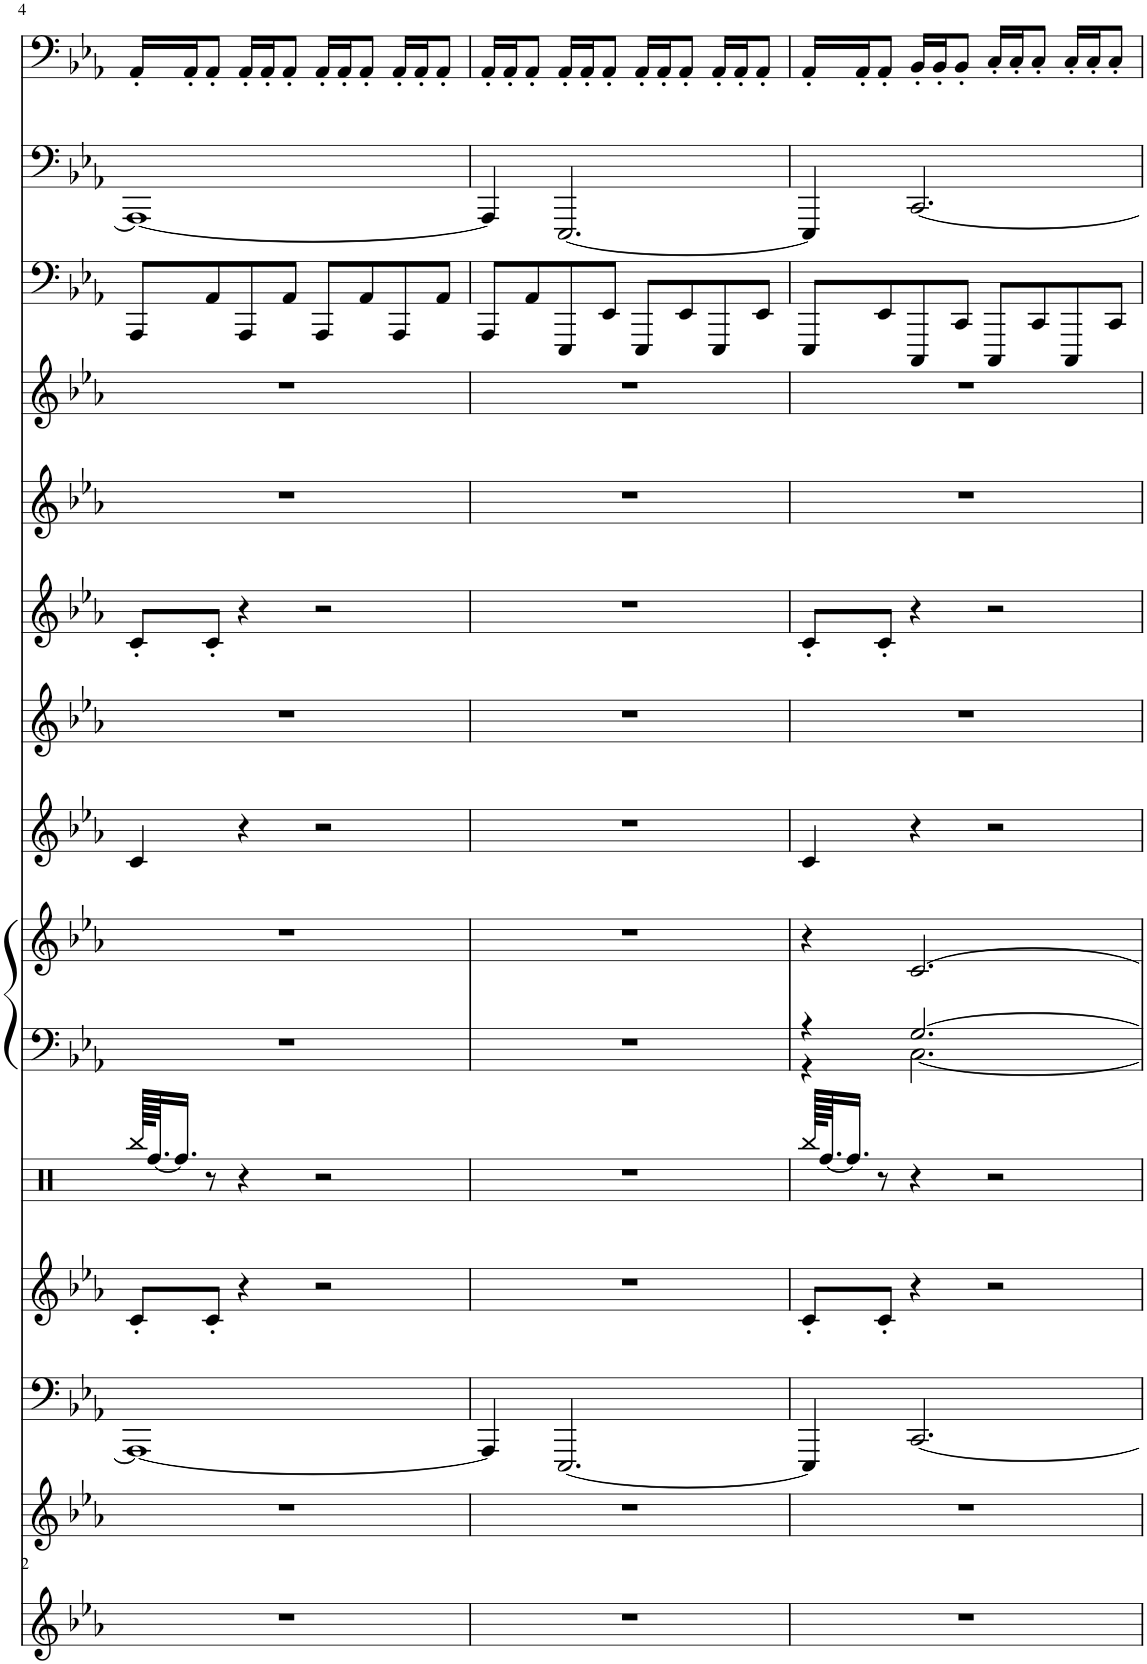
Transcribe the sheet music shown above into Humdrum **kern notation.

**kern	**kern	**kern	**kern	**kern	**kern	**kern	**kern	**kern	**kern	**kern	**kern	**kern	**kern	**kern
*part14	*part13	*part12	*part11	*part10	*part9	*part9	*part8	*part7	*part6	*part5	*part4	*part3	*part2	*part1
*staff15	*staff14	*staff13	*staff12	*staff11	*staff10	*staff9	*staff8	*staff7	*staff6	*staff5	*staff4	*staff3	*staff2	*staff1
*I"Square Wave	*I"Bass Lead	*I"Fretless Bass	*I"Synth Voice	*I"Percussion	*I"Warm Pad	*	*I"Syn.Strings 1	*I"Athmosphere	*I"Voice Oohs	*I"Synth Voice	*I"Tenor Sax	*I"Synth Bass 2	*I"Synth Bass 2	*I"Bass Lead, aud_mb1357
*	*	*	*I'V	*I'Perc	*	*	*I'Str	*	*I'V	*I'V	*I'T Sax	*	*	*
!!LO:PB:g=z
*clefG2	*clefG2	*clefF4	*clefG2	*clefX	*clefF4	*clefG2	*clefG2	*clefG2	*clefG2	*clefG2	*clefG2	*clefF4	*clefF4	*clefF4
*	*	*	*	*	*	*	*	*	*	*	*Trd8c14	*	*	*
*k[b-e-a-]	*k[b-e-a-]	*k[b-e-a-]	*k[b-e-a-]	*k[]	*k[b-e-a-]	*k[b-e-a-]	*k[b-e-a-]	*k[b-e-a-]	*k[b-e-a-]	*k[b-e-a-]	*k[b-e-a-]	*k[b-e-a-]	*k[b-e-a-]	*k[b-e-a-]
*M4/4	*M4/4	*M4/4	*M4/4	*M4/4	*M4/4	*M4/4	*M4/4	*M4/4	*M4/4	*M4/4	*M4/4	*M4/4	*M4/4	*M4/4
=4	=4	=4	=4	=4	=4	=4	=4	=4	=4	=4	=4	=4	=4	=4
1r	1r	1AAA-_	8c'/L	128Rbb/KLLLL	1r	1r	4c/	1r	8c'/L	1r	1r	8AAA-/L	1AAA-_	16AA-'/LL
.	.	.	.	[64.Rff/JJ	.	.	.	.	.	.	.	.	.	.
.	.	.	.	16.Rff/JJ]	.	.	.	.	.	.	.	.	.	.
.	.	.	.	.	.	.	.	.	.	.	.	.	.	16AA-'/J
.	.	.	8c'/J	8r	.	.	.	.	8c'/J	.	.	8AA-/	.	8AA-'/J
.	.	.	4r	4r	.	.	4r	.	4r	.	.	8AAA-/	.	16AA-'/LL
.	.	.	.	.	.	.	.	.	.	.	.	.	.	16AA-'/J
.	.	.	.	.	.	.	.	.	.	.	.	8AA-/J	.	8AA-'/J
.	.	.	2r	2r	.	.	2r	.	2r	.	.	8AAA-/L	.	16AA-'/LL
.	.	.	.	.	.	.	.	.	.	.	.	.	.	16AA-'/J
.	.	.	.	.	.	.	.	.	.	.	.	8AA-/	.	8AA-'/J
.	.	.	.	.	.	.	.	.	.	.	.	8AAA-/	.	16AA-'/LL
.	.	.	.	.	.	.	.	.	.	.	.	.	.	16AA-'/J
.	.	.	.	.	.	.	.	.	.	.	.	8AA-/J	.	8AA-'/J
=5	=5	=5	=5	=5	=5	=5	=5	=5	=5	=5	=5	=5	=5	=5
1r	1r	4AAA-/]	1r	1r	1r	1r	1r	1r	1r	1r	1r	8AAA-/L	4AAA-/]	16AA-'/LL
.	.	.	.	.	.	.	.	.	.	.	.	.	.	16AA-'/J
.	.	.	.	.	.	.	.	.	.	.	.	8AA-/	.	8AA-'/J
.	.	[2.EEE-/	.	.	.	.	.	.	.	.	.	8EEE-/	[2.EEE-/	16AA-'/LL
.	.	.	.	.	.	.	.	.	.	.	.	.	.	16AA-'/J
.	.	.	.	.	.	.	.	.	.	.	.	8EE-/J	.	8AA-'/J
.	.	.	.	.	.	.	.	.	.	.	.	8EEE-/L	.	16AA-'/LL
.	.	.	.	.	.	.	.	.	.	.	.	.	.	16AA-'/J
.	.	.	.	.	.	.	.	.	.	.	.	8EE-/	.	8AA-'/J
.	.	.	.	.	.	.	.	.	.	.	.	8EEE-/	.	16AA-'/LL
.	.	.	.	.	.	.	.	.	.	.	.	.	.	16AA-'/J
.	.	.	.	.	.	.	.	.	.	.	.	8EE-/J	.	8AA-'/J
=6	=6	=6	=6	=6	=6	=6	=6	=6	=6	=6	=6	=6	=6	=6
*	*	*	*	*	*^	*	*	*	*	*	*	*	*	*
1r	1r	4EEE-/]	8c'/L	128Rbb/KLLLL	4r	4r	4r	4c/	1r	8c'/L	1r	1r	8EEE-/L	4EEE-/]	16AA-'/LL
.	.	.	.	[64.Rff/JJ	.	.	.	.	.	.	.	.	.	.	.
.	.	.	.	16.Rff/JJ]	.	.	.	.	.	.	.	.	.	.	.
.	.	.	.	.	.	.	.	.	.	.	.	.	.	.	16AA-'/J
.	.	.	8c'/J	8r	.	.	.	.	.	8c'/J	.	.	8EE-/	.	8AA-'/J
.	.	[2.CC/	4r	4r	[2.G/	[2.C\	[2.c/	4r	.	4r	.	.	8CCC/	[2.CC/	16BB-'/LL
.	.	.	.	.	.	.	.	.	.	.	.	.	.	.	16BB-'/J
.	.	.	.	.	.	.	.	.	.	.	.	.	8CC/J	.	8BB-'/J
.	.	.	2r	2r	.	.	.	2r	.	2r	.	.	8CCC/L	.	16C'/LL
.	.	.	.	.	.	.	.	.	.	.	.	.	.	.	16C'/J
.	.	.	.	.	.	.	.	.	.	.	.	.	8CC/	.	8C'/J
.	.	.	.	.	.	.	.	.	.	.	.	.	8CCC/	.	16C'/LL
.	.	.	.	.	.	.	.	.	.	.	.	.	.	.	16C'/J
.	.	.	.	.	.	.	.	.	.	.	.	.	8CC/J	.	8C'/J
*	*	*	*	*	*v	*v	*	*	*	*	*	*	*	*	*
=	=	=	=	=	=	=	=	=	=	=	=	=	=	=
*-	*-	*-	*-	*-	*-	*-	*-	*-	*-	*-	*-	*-	*-	*-
